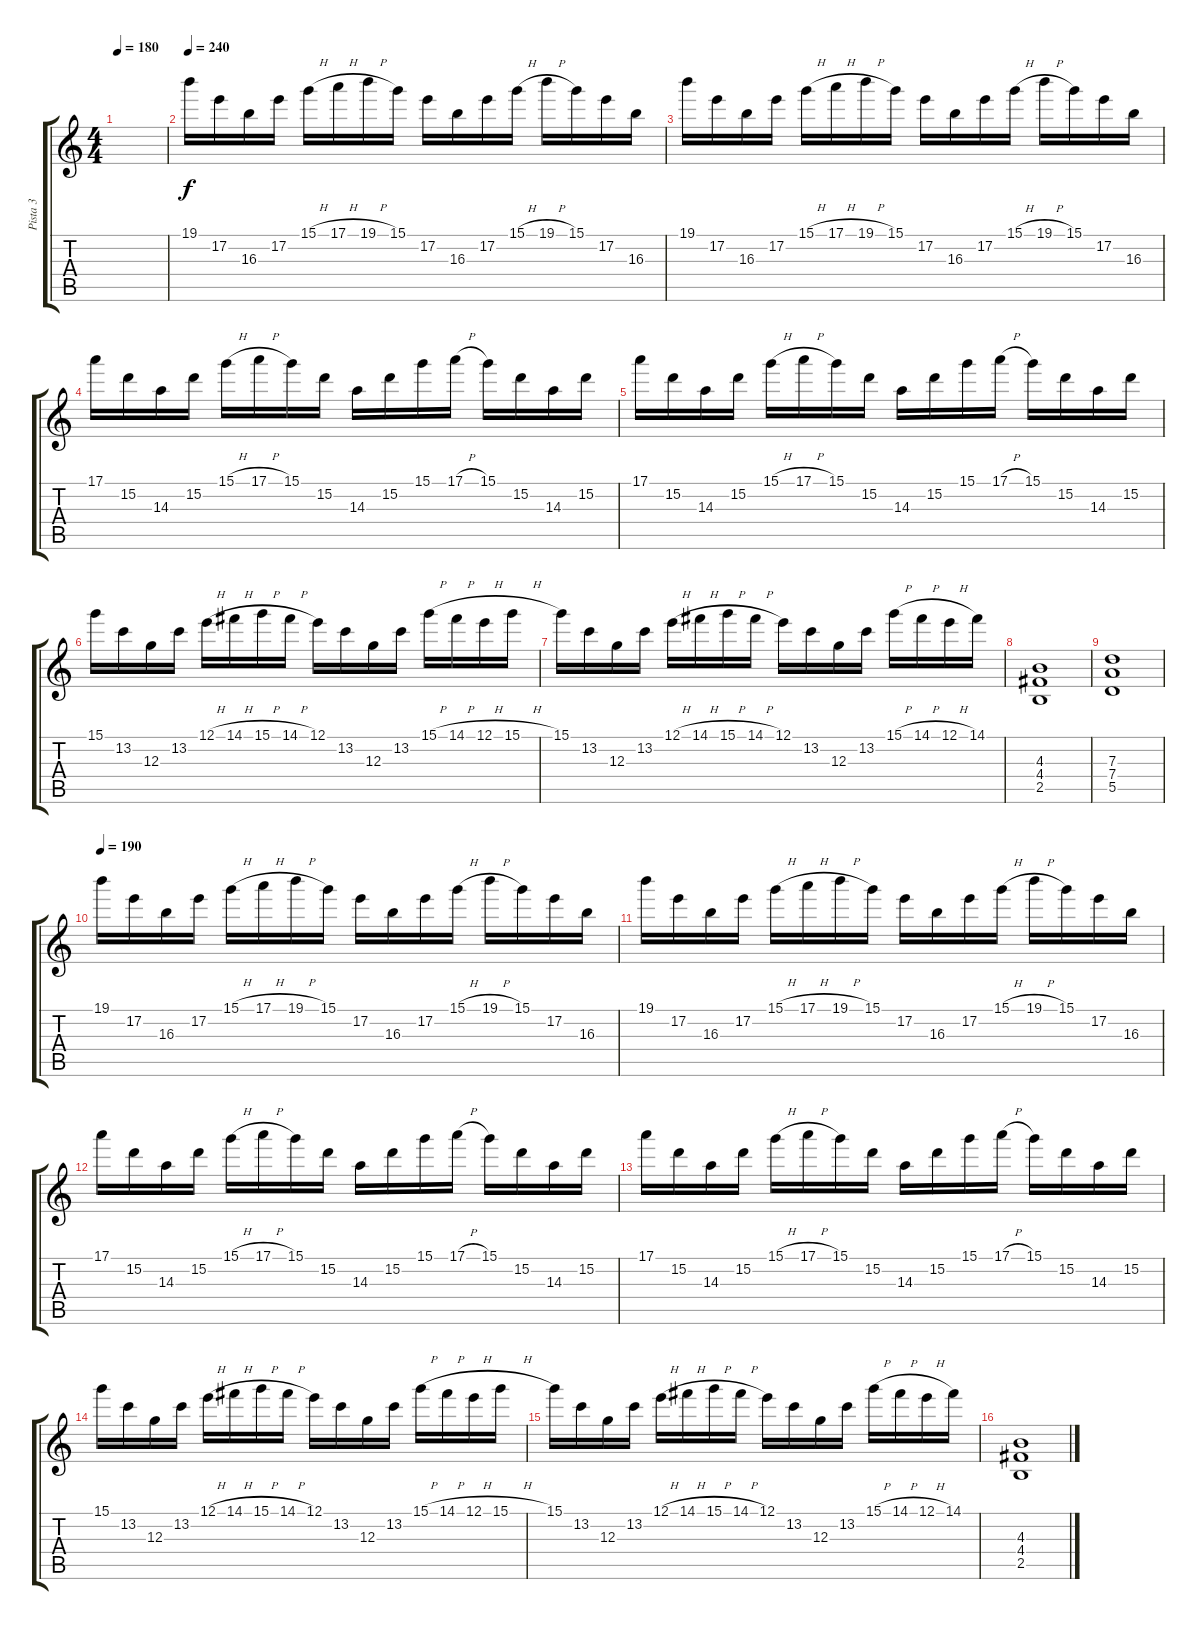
\track ("Pista 3" "Pista 3") {instrument distortionguitar}
\staff {score tabs}
\tuning (E4 B3 G3 D3 A2 E2) {hide}
\ts (4 4)
\tempo 180
\clef g2
\ks c
|
\tempo 240
19.1.16 17.2.16 16.3.16 17.2.16 15.1{h}.16 17.1{h}.16 19.1{h}.16 15.1.16 17.2.16 16.3.16 17.2.16 15.1{h}.16 19.1{h}.16 15.1.16 17.2.16 16.3.16 |
19.1.16 17.2.16 16.3.16 17.2.16 15.1{h}.16 17.1{h}.16 19.1{h}.16 15.1.16 17.2.16 16.3.16 17.2.16 15.1{h}.16 19.1{h}.16 15.1.16 17.2.16 16.3.16 |
17.1.16 15.2.16 14.3.16 15.2.16 15.1{h}.16 17.1{h}.16 15.1.16 15.2.16 14.3.16 15.2.16 15.1.16 17.1{h}.16 15.1.16 15.2.16 14.3.16 15.2.16 |
17.1.16 15.2.16 14.3.16 15.2.16 15.1{h}.16 17.1{h}.16 15.1.16 15.2.16 14.3.16 15.2.16 15.1.16 17.1{h}.16 15.1.16 15.2.16 14.3.16 15.2.16 |
15.1.16 13.2.16 12.3.16 13.2.16 12.1{h}.16 14.1{h}.16 15.1{h}.16 14.1{h}.16 12.1.16 13.2.16 12.3.16 13.2.16 15.1{h}.16 14.1{h}.16 12.1{h}.16 15.1{h}.16 |
15.1.16 13.2.16 12.3.16 13.2.16 12.1{h}.16 14.1{h}.16 15.1{h}.16 14.1{h}.16 12.1.16 13.2.16 12.3.16 13.2.16 15.1{h}.16 14.1{h}.16 12.1{h}.16 14.1.16 |
(4.3 4.4 2.5).1 |
(7.3 7.4 5.5).1 |
\tempo 190
19.1.16 17.2.16 16.3.16 17.2.16 15.1{h}.16 17.1{h}.16 19.1{h}.16 15.1.16 17.2.16 16.3.16 17.2.16 15.1{h}.16 19.1{h}.16 15.1.16 17.2.16 16.3.16 |
19.1.16 17.2.16 16.3.16 17.2.16 15.1{h}.16 17.1{h}.16 19.1{h}.16 15.1.16 17.2.16 16.3.16 17.2.16 15.1{h}.16 19.1{h}.16 15.1.16 17.2.16 16.3.16 |
17.1.16 15.2.16 14.3.16 15.2.16 15.1{h}.16 17.1{h}.16 15.1.16 15.2.16 14.3.16 15.2.16 15.1.16 17.1{h}.16 15.1.16 15.2.16 14.3.16 15.2.16 |
17.1.16 15.2.16 14.3.16 15.2.16 15.1{h}.16 17.1{h}.16 15.1.16 15.2.16 14.3.16 15.2.16 15.1.16 17.1{h}.16 15.1.16 15.2.16 14.3.16 15.2.16 |
15.1.16 13.2.16 12.3.16 13.2.16 12.1{h}.16 14.1{h}.16 15.1{h}.16 14.1{h}.16 12.1.16 13.2.16 12.3.16 13.2.16 15.1{h}.16 14.1{h}.16 12.1{h}.16 15.1{h}.16 |
15.1.16 13.2.16 12.3.16 13.2.16 12.1{h}.16 14.1{h}.16 15.1{h}.16 14.1{h}.16 12.1.16 13.2.16 12.3.16 13.2.16 15.1{h}.16 14.1{h}.16 12.1{h}.16 14.1.16 |
(4.3 4.4 2.5).1
